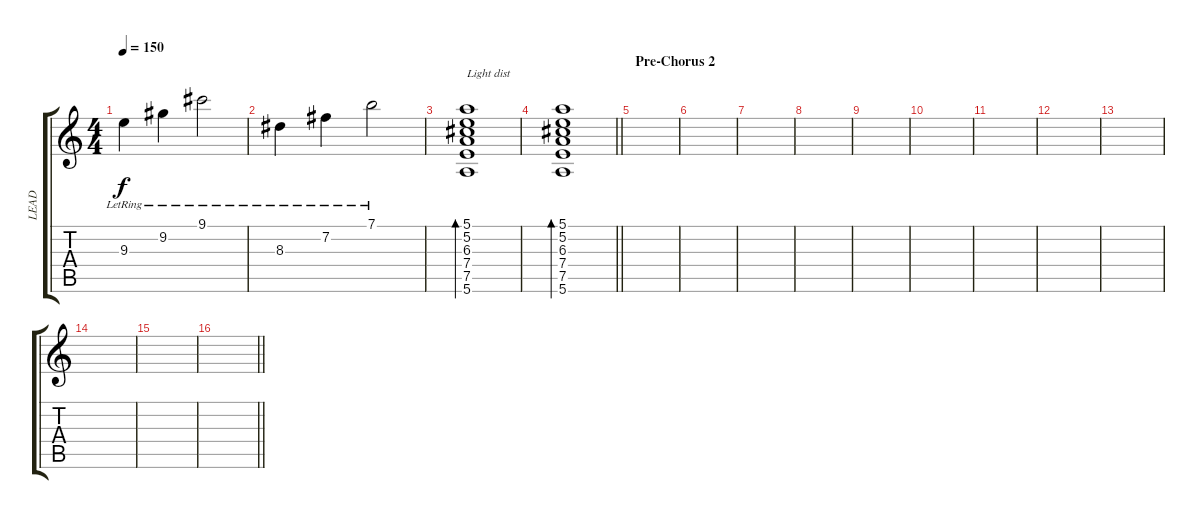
\track ("LEAD" "LEAD") {instrument distortionguitar}
\staff {score tabs}
\tuning (E4 B3 G3 D3 A2 E2) {hide}
\ts (4 4)
\tempo 150
\clef g2
\ks c
9.3{lr}.4{dy f instrument electricguitarjazz} 9.2{lr}.4 9.1{lr}.2 |
8.3{lr}.4 7.2{lr}.4 7.1{lr}.2 |
(5.1 5.2 6.3 7.4 7.5 5.6).1{bd 120 txt "Light dist" volume 8 instrument distortionguitar} |
\barLineRight lightlight
(5.1 5.2 6.3 7.4 7.5 5.6).1{bd 60} |
\section ("" "Pre-Chorus 2")
|
|
|
|
|
|
|
|
|
|
|
\barLineRight lightlight
